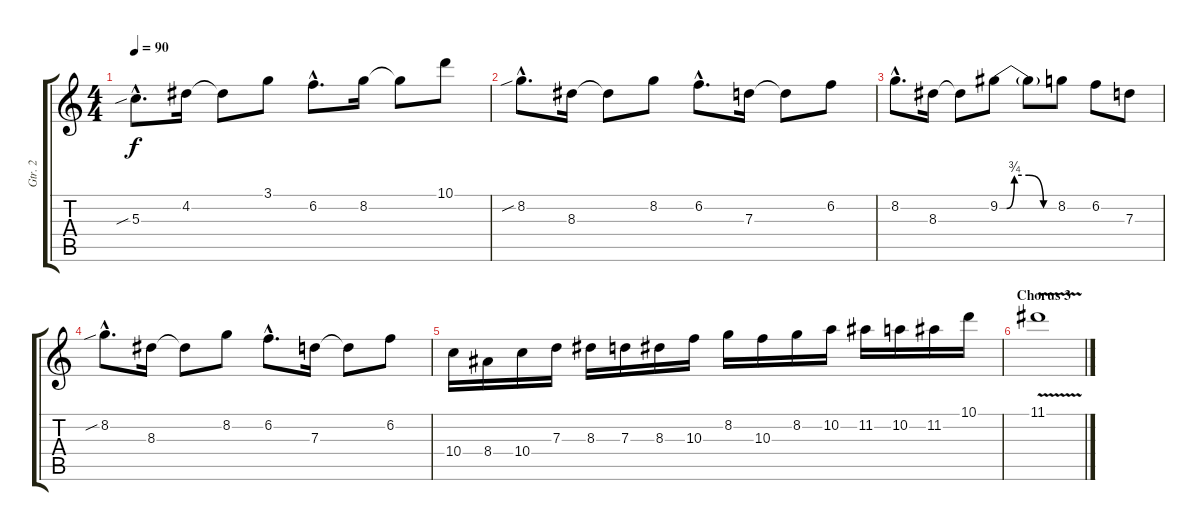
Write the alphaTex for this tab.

\track ("Gtr. 2" "Gtr. 2") {instrument distortionguitar}
\staff {score tabs}
\tuning (E4 B3 G3 D3 A2 D2) {hide}
\ts (4 4)
\tempo 90
\clef g2
\ks c
5.3{sib hac}.8{d dy f} 4.2.16 4.2{t}.8 3.1.8 6.2{hac}.8{d} 8.2.16 8.2{t}.8 10.1.8 |
8.2{sib hac}.8{d} 8.3.16 8.3{t}.8 8.2.8 6.2{hac}.8{d} 7.3.16 7.3{t}.8 6.2.8 |
8.2{hac}.8{d} 8.3.16 8.3{t}.8 9.2{be (custom 0 0 7 0 15 3 30 3 45 0 60 0)}.8 9.2{t}.8 8.2.8 6.2.8 7.3.8 |
8.2{sib hac}.8{d} 8.3.16 8.3{t}.8 8.2.8 6.2{hac}.8{d} 7.3.16 7.3{t}.8 6.2.8 |
10.4.16 8.4.16 10.4.16 7.3.16 8.3.16 7.3.16 8.3.16 10.3.16 8.2.16 10.3.16 8.2.16 10.2.16 11.2.16 10.2.16 11.2.16 10.1.16 |
\section ("" "Chorus 3")
11.1{v}.1
